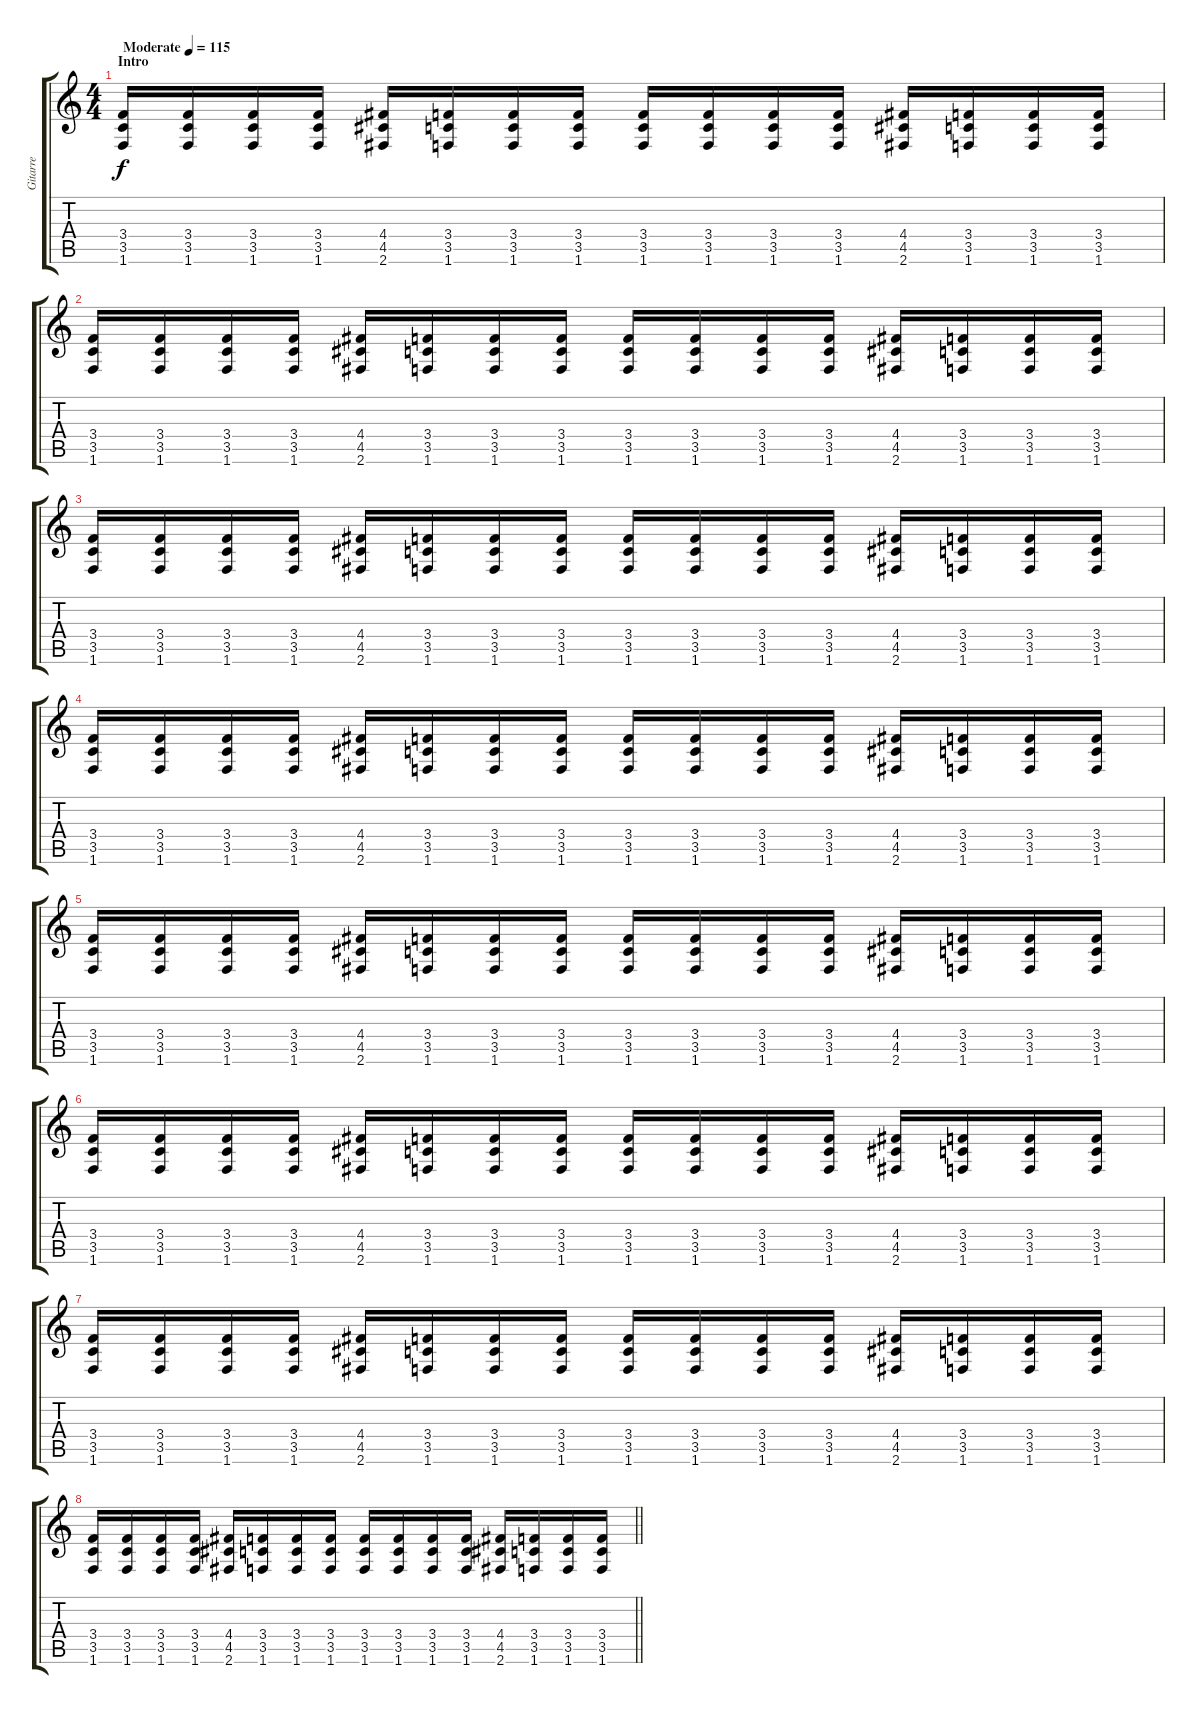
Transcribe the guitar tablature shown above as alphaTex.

\track ("Gitarre" "Gitarre") {instrument distortionguitar}
\staff {score tabs}
\tuning (E4 B3 G3 D3 A2 E2) {hide}
\ts (4 4)
\section ("" "Intro")
\tempo (115 "Moderate")
\clef g2
\ks c
(3.4 3.5 1.6).16{dy f instrument distortionguitar} (3.4 3.5 1.6).16 (3.4 3.5 1.6).16 (3.4 3.5 1.6).16 (4.4 4.5 2.6).16 (3.4 3.5 1.6).16 (3.4 3.5 1.6).16 (3.4 3.5 1.6).16 (3.4 3.5 1.6).16 (3.4 3.5 1.6).16 (3.4 3.5 1.6).16 (3.4 3.5 1.6).16 (4.4 4.5 2.6).16 (3.4 3.5 1.6).16 (3.4 3.5 1.6).16 (3.4 3.5 1.6).16 |
(3.4 3.5 1.6).16 (3.4 3.5 1.6).16 (3.4 3.5 1.6).16 (3.4 3.5 1.6).16 (4.4 4.5 2.6).16 (3.4 3.5 1.6).16 (3.4 3.5 1.6).16 (3.4 3.5 1.6).16 (3.4 3.5 1.6).16 (3.4 3.5 1.6).16 (3.4 3.5 1.6).16 (3.4 3.5 1.6).16 (4.4 4.5 2.6).16 (3.4 3.5 1.6).16 (3.4 3.5 1.6).16 (3.4 3.5 1.6).16 |
(3.4 3.5 1.6).16 (3.4 3.5 1.6).16 (3.4 3.5 1.6).16 (3.4 3.5 1.6).16 (4.4 4.5 2.6).16 (3.4 3.5 1.6).16 (3.4 3.5 1.6).16 (3.4 3.5 1.6).16 (3.4 3.5 1.6).16 (3.4 3.5 1.6).16 (3.4 3.5 1.6).16 (3.4 3.5 1.6).16 (4.4 4.5 2.6).16 (3.4 3.5 1.6).16 (3.4 3.5 1.6).16 (3.4 3.5 1.6).16 |
(3.4 3.5 1.6).16 (3.4 3.5 1.6).16 (3.4 3.5 1.6).16 (3.4 3.5 1.6).16 (4.4 4.5 2.6).16 (3.4 3.5 1.6).16 (3.4 3.5 1.6).16 (3.4 3.5 1.6).16 (3.4 3.5 1.6).16 (3.4 3.5 1.6).16 (3.4 3.5 1.6).16 (3.4 3.5 1.6).16 (4.4 4.5 2.6).16 (3.4 3.5 1.6).16 (3.4 3.5 1.6).16 (3.4 3.5 1.6).16 |
(3.4 3.5 1.6).16 (3.4 3.5 1.6).16 (3.4 3.5 1.6).16 (3.4 3.5 1.6).16 (4.4 4.5 2.6).16 (3.4 3.5 1.6).16 (3.4 3.5 1.6).16 (3.4 3.5 1.6).16 (3.4 3.5 1.6).16 (3.4 3.5 1.6).16 (3.4 3.5 1.6).16 (3.4 3.5 1.6).16 (4.4 4.5 2.6).16 (3.4 3.5 1.6).16 (3.4 3.5 1.6).16 (3.4 3.5 1.6).16 |
(3.4 3.5 1.6).16 (3.4 3.5 1.6).16 (3.4 3.5 1.6).16 (3.4 3.5 1.6).16 (4.4 4.5 2.6).16 (3.4 3.5 1.6).16 (3.4 3.5 1.6).16 (3.4 3.5 1.6).16 (3.4 3.5 1.6).16 (3.4 3.5 1.6).16 (3.4 3.5 1.6).16 (3.4 3.5 1.6).16 (4.4 4.5 2.6).16 (3.4 3.5 1.6).16 (3.4 3.5 1.6).16 (3.4 3.5 1.6).16 |
(3.4 3.5 1.6).16 (3.4 3.5 1.6).16 (3.4 3.5 1.6).16 (3.4 3.5 1.6).16 (4.4 4.5 2.6).16 (3.4 3.5 1.6).16 (3.4 3.5 1.6).16 (3.4 3.5 1.6).16 (3.4 3.5 1.6).16 (3.4 3.5 1.6).16 (3.4 3.5 1.6).16 (3.4 3.5 1.6).16 (4.4 4.5 2.6).16 (3.4 3.5 1.6).16 (3.4 3.5 1.6).16 (3.4 3.5 1.6).16 |
\barLineRight lightlight
(3.4 3.5 1.6).16 (3.4 3.5 1.6).16 (3.4 3.5 1.6).16 (3.4 3.5 1.6).16 (4.4 4.5 2.6).16 (3.4 3.5 1.6).16 (3.4 3.5 1.6).16 (3.4 3.5 1.6).16 (3.4 3.5 1.6).16 (3.4 3.5 1.6).16 (3.4 3.5 1.6).16 (3.4 3.5 1.6).16 (4.4 4.5 2.6).16 (3.4 3.5 1.6).16 (3.4 3.5 1.6).16 (3.4 3.5 1.6).16
